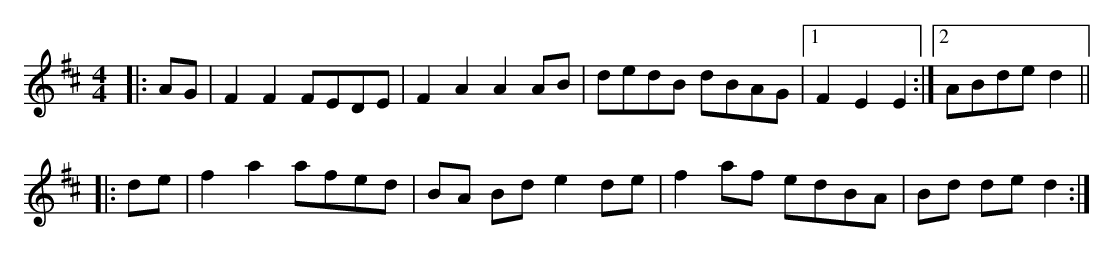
X:1
M:4/4
K:D
|:AG|F2 F2 FEDE|F2 A2 A2 AB|dedB dBAG|1 F2 E2 E2:|2 ABde d2||
|:de|f2 a2 afed|BA Bd e2 de|f2 af edBA|Bd de d2:|
